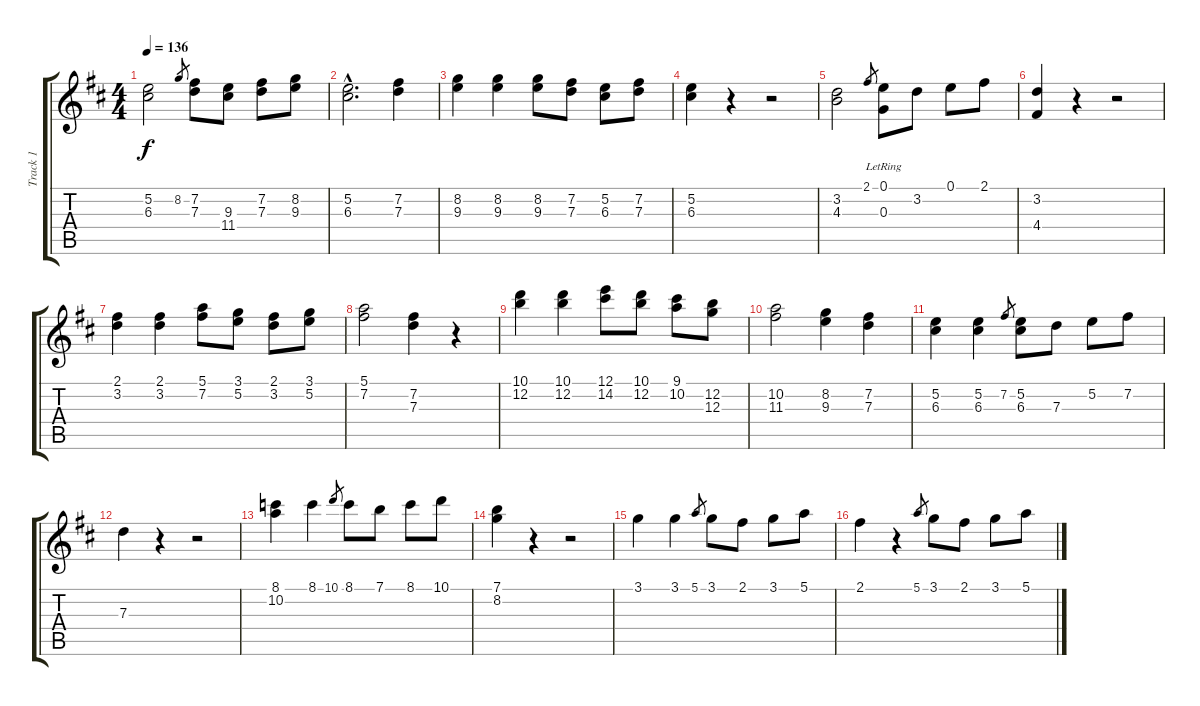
\track ("Track 1" "Track 1") {instrument acousticguitarnylon}
\staff {score tabs}
\tuning (E4 B3 G3 D3 A2 E2) {hide}
\ts (4 4)
\tempo 136
\clef g2
\ks d
(5.2 6.3).2{dy f} 8.2.8{gr} (7.2 7.3).8 (9.3 11.4).8 (7.2 7.3).8 (8.2 9.3).8 |
(5.2{hac} 6.3{hac}).2{d} (7.2 7.3).4 |
(8.2 9.3).4 (8.2 9.3).4 (8.2 9.3).8 (7.2 7.3).8 (5.2 6.3).8 (7.2 7.3).8 |
(5.2 6.3).4 r.4 r.2 |
(3.2 4.3).2 2.1.8{gr} (0.1 0.3{lr}).8 3.2.8 0.1.8 2.1.8 |
(3.2 4.4).4 r.4 r.2 |
(2.1 3.2).4 (2.1 3.2).4 (5.1 7.2).8 (3.1 5.2).8 (2.1 3.2).8 (3.1 5.2).8 |
(5.1 7.2).2 (7.2 7.3).4 r.4 |
(10.1 12.2).4 (10.1 12.2).4 (12.1 14.2).8 (10.1 12.2).8 (9.1 10.2).8 (12.2 12.3).8 |
(10.2 11.3).2 (8.2 9.3).4 (7.2 7.3).4 |
(5.2 6.3).4 (5.2 6.3).4 7.2.8{gr} (5.2 6.3).8 7.3.8 5.2.8 7.2.8 |
7.3.4 r.4 r.2 |
(8.1 10.2).4 8.1.4 10.1.8{gr} 8.1.8 7.1.8 8.1.8 10.1.8 |
(7.1 8.2).4 r.4 r.2 |
3.1.4 3.1.4 5.1.8{gr} 3.1.8 2.1.8 3.1.8 5.1.8 |
2.1.4 r.4 5.1.8{gr} 3.1.8 2.1.8 3.1.8 5.1.8
